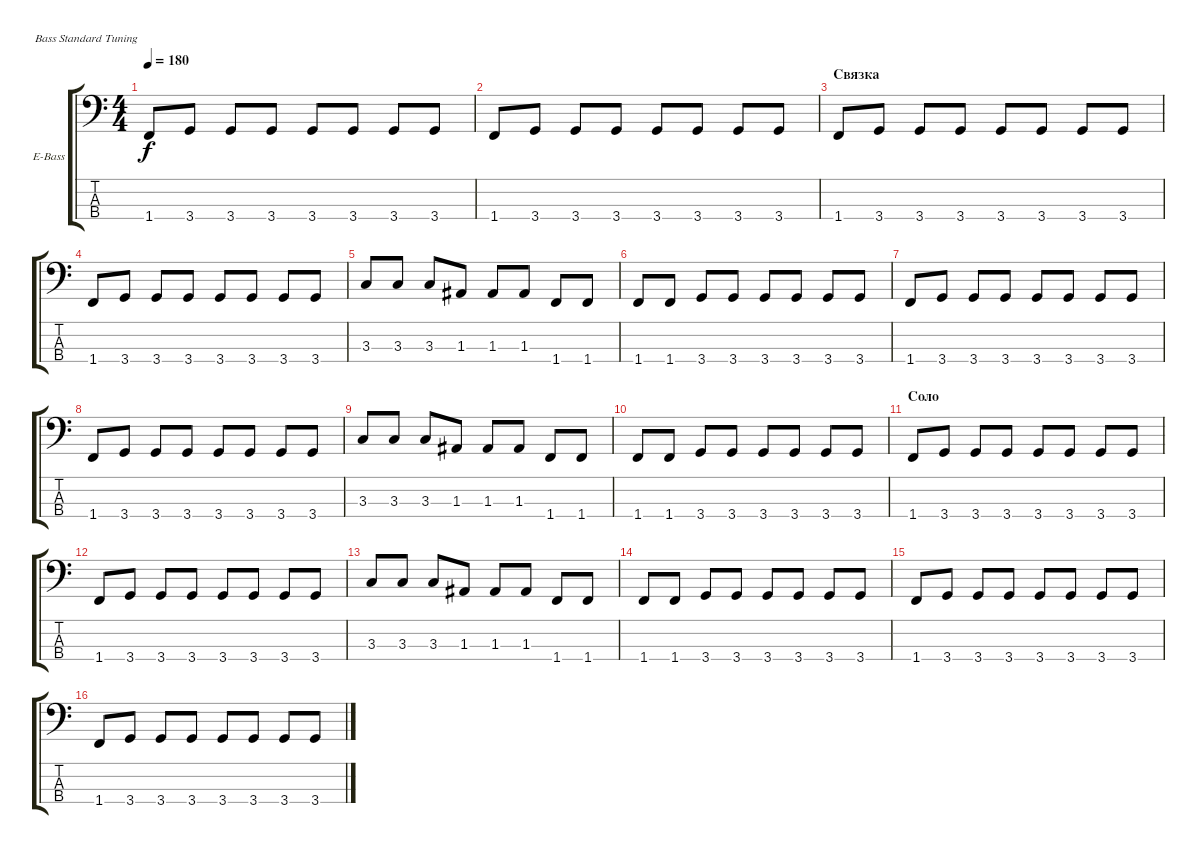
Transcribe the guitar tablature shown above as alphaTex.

\defaultSystemsLayout 4
\bracketExtendMode groupsimilarinstruments
\firstSystemTrackNameOrientation horizontal
\otherSystemsTrackNameOrientation horizontal
\track ("Самойлов" "E-Bass") {instrument electricbassfinger}
\staff {score tabs}
\tuning (G2 D2 A1 E1)
\ts (4 4)
\tempo 180
\clef f4
\scale
0.333333
\ks c
1.4.8{dy f} 3.4.8 3.4.8 3.4.8 3.4.8 3.4.8 3.4.8 3.4.8 |
\scale
0.333333 1.4.8 3.4.8 3.4.8 3.4.8 3.4.8 3.4.8 3.4.8 3.4.8 |
\section ("" "Связка")
\scale
0.333333 1.4.8 3.4.8 3.4.8 3.4.8 3.4.8 3.4.8 3.4.8 3.4.8 |
\scale
0.333333 1.4.8 3.4.8 3.4.8 3.4.8 3.4.8 3.4.8 3.4.8 3.4.8 |
\scale
0.333333 3.3.8 3.3.8 3.3.8 1.3.8 1.3.8 1.3.8 1.4.8 1.4.8 |
\scale
0.333333 1.4.8 1.4.8 3.4.8 3.4.8 3.4.8 3.4.8 3.4.8 3.4.8 |
\scale
0.333333 1.4.8 3.4.8 3.4.8 3.4.8 3.4.8 3.4.8 3.4.8 3.4.8 |
\scale
0.333333 1.4.8 3.4.8 3.4.8 3.4.8 3.4.8 3.4.8 3.4.8 3.4.8 |
\scale
0.333333 3.3.8 3.3.8 3.3.8 1.3.8 1.3.8 1.3.8 1.4.8 1.4.8 |
\scale
0.333333 1.4.8 1.4.8 3.4.8 3.4.8 3.4.8 3.4.8 3.4.8 3.4.8 |
\section ("" "Соло")
\scale
0.333333 1.4.8 3.4.8 3.4.8 3.4.8 3.4.8 3.4.8 3.4.8 3.4.8 |
\scale
0.333333 1.4.8 3.4.8 3.4.8 3.4.8 3.4.8 3.4.8 3.4.8 3.4.8 |
\scale
0.333333 3.3.8 3.3.8 3.3.8 1.3.8 1.3.8 1.3.8 1.4.8 1.4.8 |
\scale
0.333333 1.4.8 1.4.8 3.4.8 3.4.8 3.4.8 3.4.8 3.4.8 3.4.8 |
\scale
0.333333 1.4.8 3.4.8 3.4.8 3.4.8 3.4.8 3.4.8 3.4.8 3.4.8 |
1.4.8 3.4.8 3.4.8 3.4.8 3.4.8 3.4.8 3.4.8 3.4.8
